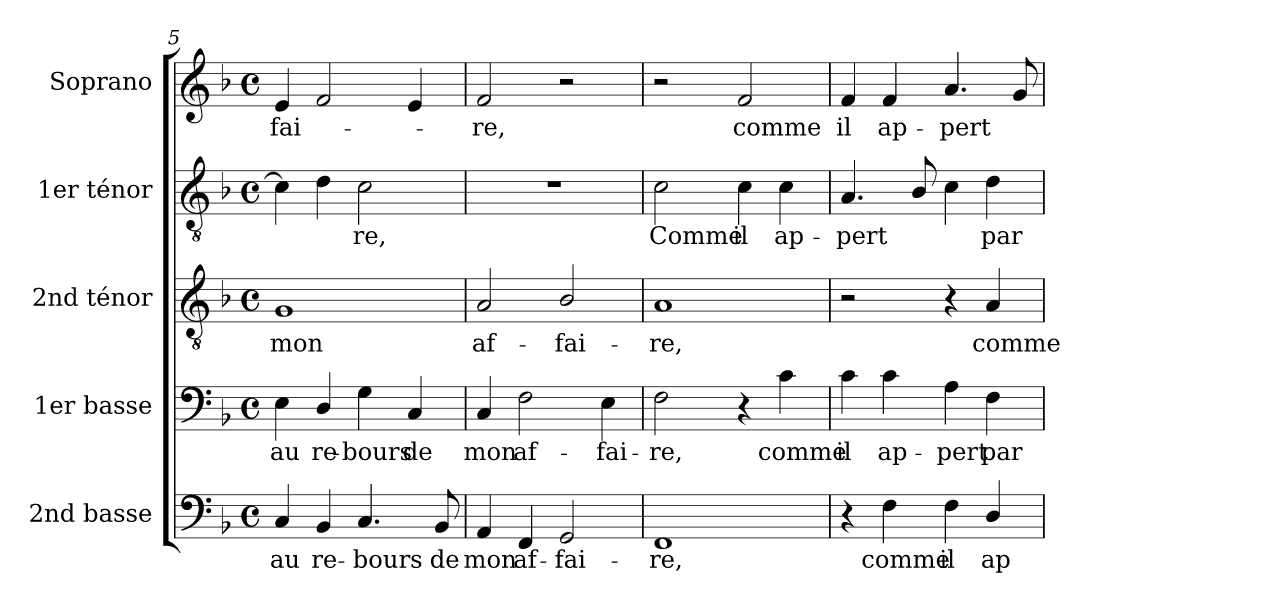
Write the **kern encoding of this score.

**kern	**text	**kern	**text	**kern	**text	**kern	**text	**kern	**text
*part5	*part5	*part4	*part4	*part3	*part3	*part2	*part2	*part1	*part1
*staff5	*staff5	*staff4	*staff4	*staff3	*staff3	*staff2	*staff2	*staff1	*staff1
*I"2nd basse	*	*I"1er basse	*	*I"2nd ténor	*	*I"1er ténor	*	*I"Soprano	*
*I'B.	*	*I'B.	*	*I'T.	*	*I'T.	*	*I'S.	*
*clefF4	*	*clefF4	*	*clefGv2	*	*clefGv2	*	*clefG2	*
*	*	*	*	*ITrd7c12	*	*ITrd7c12	*	*	*
*k[b-]	*	*k[b-]	*	*k[b-]	*	*k[b-]	*	*k[b-]	*
*F:	*	*F:	*	*F:	*	*F:	*	*F:	*
*M4/4	*	*M4/4	*	*M4/4	*	*M4/4	*	*M4/4	*
*met(c)	*	*met(c)	*	*met(c)	*	*met(c)	*	*met(c)	*
=5	=5	=5	=5	=5	=5	=5	=5	=5	=5
!	!LO:LY:b:color=#000000	!	!	!	!	!	!	!	!
!	!	!	!LO:LY:b:color=#000000	!	!	!	!	!	!
!	!	!	!	!	!LO:LY:b:color=#000000	!	!	!	!
!	!	!	!	!	!	!	!	!	!LO:LY:b:color=#000000
4Ci/	au	4Ei\	au	1GGi	mon	4Ci\]	.	4ei/	-fai-
!	!LO:LY:b:color=#000000	!	!	!	!	!	!	!	!
!	!	!	!LO:LY:b:color=#000000	!	!	!	!	!	!
4BB-i/	re-	4Di/	re-	.	.	4Di\	.	2fi/	.
!	!LO:LY:b:color=#000000	!	!	!	!	!	!	!	!
!	!	!	!LO:LY:b:color=#000000	!	!	!	!	!	!
!	!	!	!	!	!	!	!LO:LY:b:color=#000000	!	!
4.Ci/	-bours	4Gi\	-bours	.	.	2Ci\	-re,	.	.
!	!	!	!LO:LY:b:color=#000000	!	!	!	!	!	!
.	.	4Ci/	de	.	.	.	.	4ei/	.
!	!LO:LY:b:color=#000000	!	!	!	!	!	!	!	!
8BB-i/	de	.	.	.	.	.	.	.	.
=6	=6	=6	=6	=6	=6	=6	=6	=6	=6
!	!LO:LY:b:color=#000000	!	!	!	!	!	!	!	!
!	!	!	!LO:LY:b:color=#000000	!	!	!	!	!	!
!	!	!	!	!	!LO:LY:b:color=#000000	!	!	!	!
!	!	!	!	!	!	!	!	!	!LO:LY:b:color=#000000
4AAi/	mon	4Ci/	mon	2AAi/	af-	1r	.	2fi/	-re,
!	!LO:LY:b:color=#000000	!	!	!	!	!	!	!	!
!	!	!	!LO:LY:b:color=#000000	!	!	!	!	!	!
4FFi/	af-	2Fi\	af-	.	.	.	.	.	.
!	!LO:LY:b:color=#000000	!	!	!	!	!	!	!	!
!	!	!	!	!	!LO:LY:b:color=#000000	!	!	!	!
2GGi/	-fai-	.	.	2BB-i/	-fai-	.	.	2r	.
!	!	!	!LO:LY:b:color=#000000	!	!	!	!	!	!
.	.	4Ei\	-fai-	.	.	.	.	.	.
!!LO:LB:g=z
=7	=7	=7	=7	=7	=7	=7	=7	=7	=7
!	!LO:LY:b:color=#000000	!	!	!	!	!	!	!	!
!	!	!	!LO:LY:b:color=#000000	!	!	!	!	!	!
!	!	!	!	!	!LO:LY:b:color=#000000	!	!	!	!
!	!	!	!	!	!	!	!LO:LY:b:color=#000000	!	!
1FFi	-re,	2Fi\	-re,	1AAi	-re,	2Ci\	Comme	2r	.
!	!	!	!	!	!	!	!LO:LY:b:color=#000000	!	!
!	!	!	!	!	!	!	!	!	!LO:LY:b:color=#000000
.	.	4r	.	.	.	4Ci\	il	2fi/	comme
!	!	!	!LO:LY:b:color=#000000	!	!	!	!	!	!
!	!	!	!	!	!	!	!LO:LY:b:color=#000000	!	!
.	.	4ci\	comme	.	.	4Ci\	ap-	.	.
=8	=8	=8	=8	=8	=8	=8	=8	=8	=8
!	!	!	!LO:LY:b:color=#000000	!	!	!	!	!	!
!	!	!	!	!	!	!	!LO:LY:b:color=#000000	!	!
!	!	!	!	!	!	!	!	!	!LO:LY:b:color=#000000
4r	.	4ci\	il	2r	.	4.AAi/	-pert	4fi/	il
!	!LO:LY:b:color=#000000	!	!	!	!	!	!	!	!
!	!	!	!LO:LY:b:color=#000000	!	!	!	!	!	!
!	!	!	!	!	!	!	!	!	!LO:LY:b:color=#000000
4Fi\	comme	4ci\	ap-	.	.	.	.	4fi/	ap-
.	.	.	.	.	.	8BB-i/	.	.	.
!	!LO:LY:b:color=#000000	!	!	!	!	!	!	!	!
!	!	!	!LO:LY:b:color=#000000	!	!	!	!	!	!
!	!	!	!	!	!	!	!	!	!LO:LY:b:color=#000000
4Fi\	il	4Ai\	-pert	4r	.	4Ci\	.	4.ai/	-pert
!	!LO:LY:b:color=#000000	!	!	!	!	!	!	!	!
!	!	!	!LO:LY:b:color=#000000	!	!	!	!	!	!
!	!	!	!	!	!LO:LY:b:color=#000000	!	!	!	!
!	!	!	!	!	!	!	!LO:LY:b:color=#000000	!	!
4Di/	ap-	4Fi\	par	4AAi/	comme	4Di\	par	.	.
.	.	.	.	.	.	.	.	8gi/	.
=	=	=	=	=	=	=	=	=	=
*-	*-	*-	*-	*-	*-	*-	*-	*-	*-
